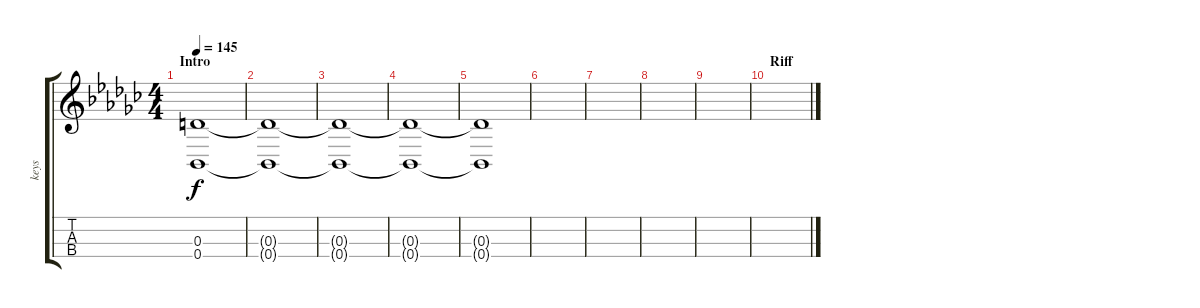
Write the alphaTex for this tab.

\track ("keys" "keys") {instrument stringensemble1}
\staff {score tabs}
\tuning (E5 A4 D4 Bb2) {hide}
\ts (4 4)
\section ("" "Intro")
\tempo 145
\clef g2
\ks gb
(0.3 0.4).1{dy f instrument stringensemble1} |
(0.3{t} 0.4{t}).1 |
(0.3{t} 0.4{t}).1 |
(0.3{t} 0.4{t}).1 |
(0.3{t} 0.4{t}).1 |
|
|
|
|
\section ("" "Riff")
